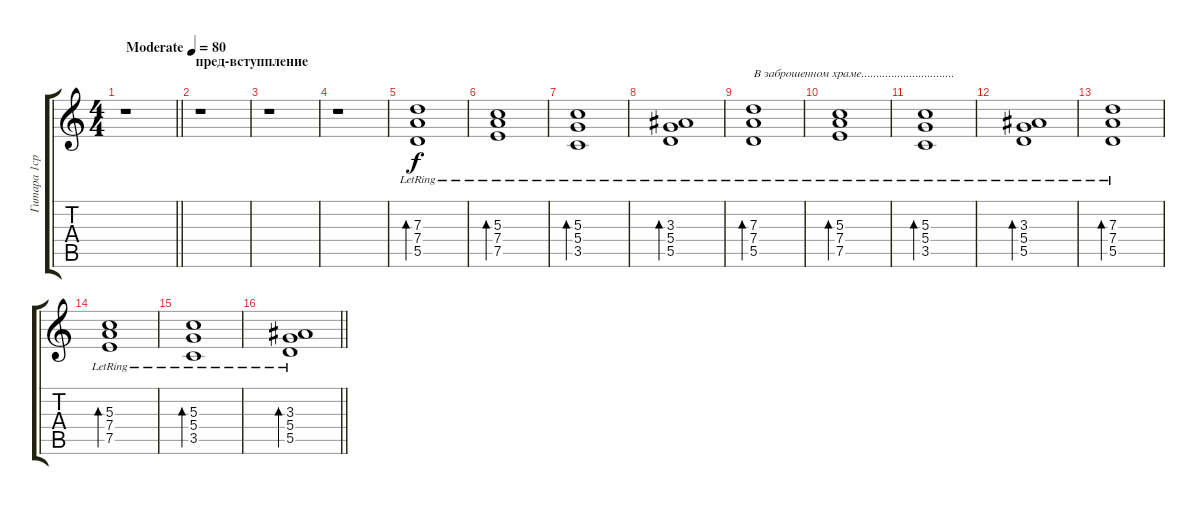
\track ("Гитара 1сритм партия" "Гитара 1ср") {instrument acousticguitarsteel}
\staff {score tabs}
\tuning (E4 B3 G3 D3 A2 E2) {hide}
\ts (4 4)
\tempo (80 "Moderate")
\clef g2
\barLineRight lightlight
\ks c
r.1{dy f instrument acousticguitarsteel} |
\section ("" "пред-вступпление")
r.1 |
r.1 |
r.1 |
(7.3{lr} 7.4{lr} 5.5{lr}).1{bd 480} |
(5.3{lr} 7.4{lr} 7.5{lr}).1{bd 480} |
(5.3{lr} 5.4{lr} 3.5{lr}).1{bd 480} |
(3.3{lr} 5.4{lr} 5.5{lr}).1{bd 480} |
(7.3{lr} 7.4{lr} 5.5{lr}).1{bd 480 txt "В заброшенном храме..............................."} |
(5.3{lr} 7.4{lr} 7.5{lr}).1{bd 480} |
(5.3{lr} 5.4{lr} 3.5{lr}).1{bd 480} |
(3.3{lr} 5.4{lr} 5.5{lr}).1{bd 480} |
(7.3{lr} 7.4{lr} 5.5{lr}).1{bd 480} |
(5.3{lr} 7.4{lr} 7.5{lr}).1{bd 480} |
(5.3{lr} 5.4{lr} 3.5{lr}).1{bd 480} |
\barLineRight lightlight
(3.3{lr} 5.4{lr} 5.5{lr}).1{bd 480}
